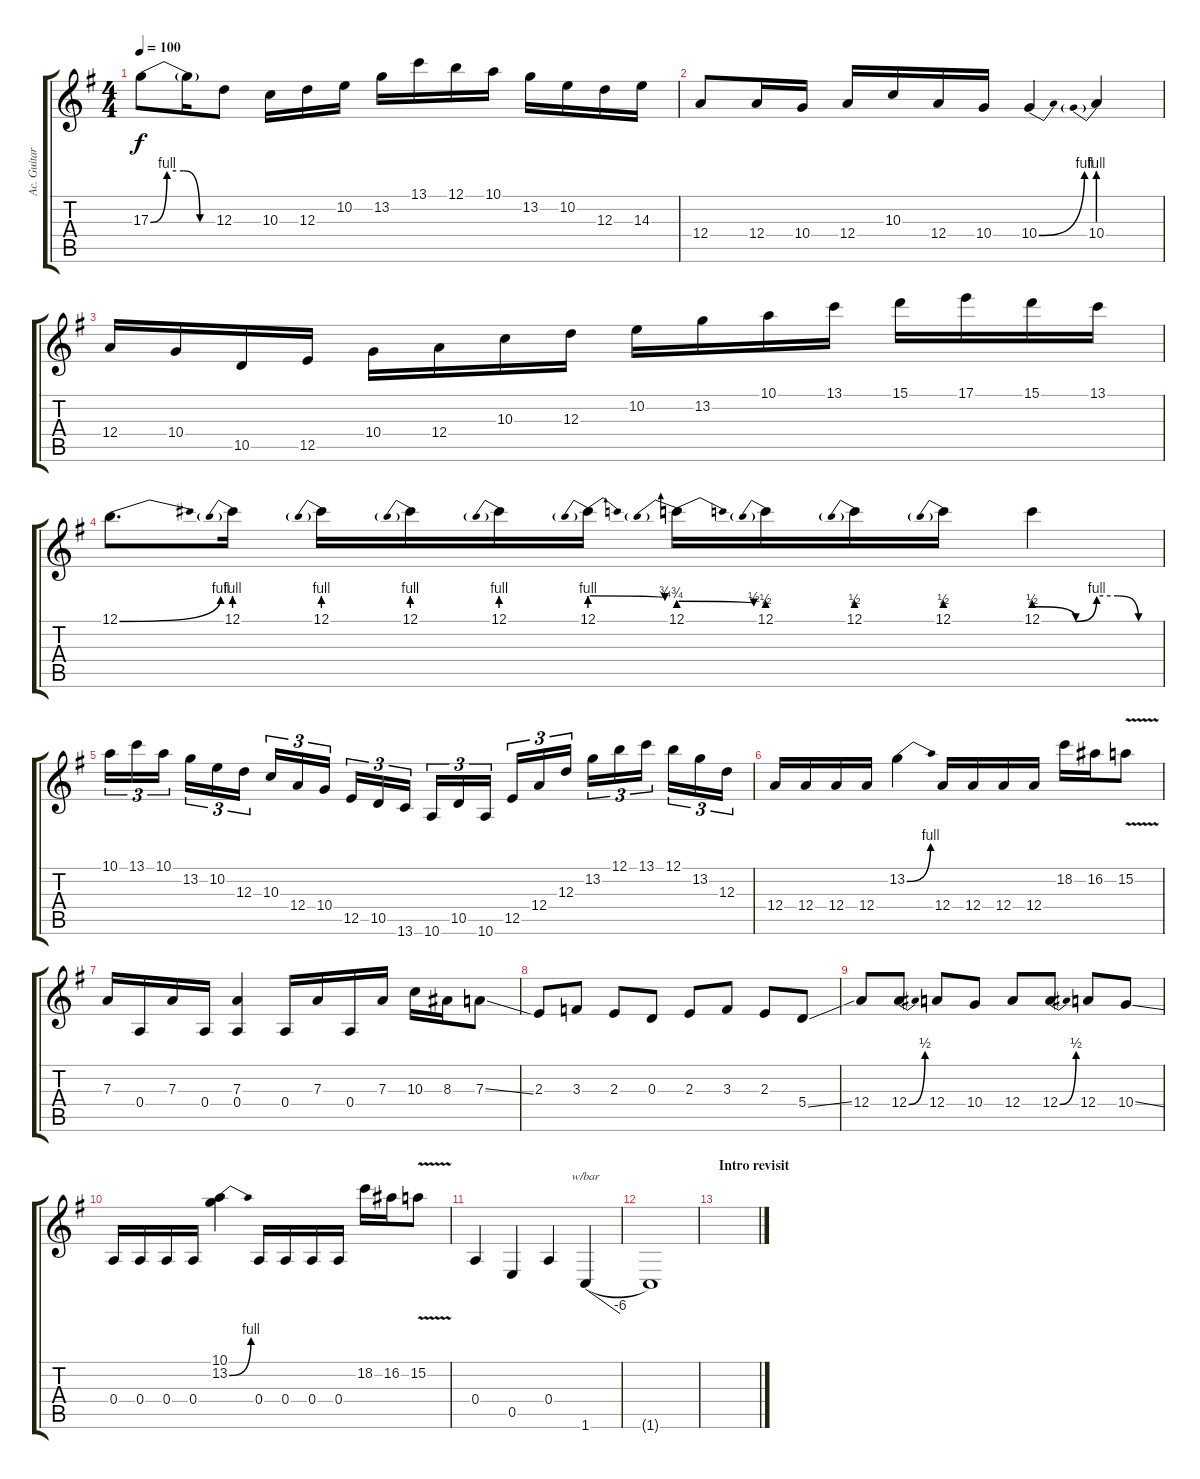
\track ("Ac. Guitar" "Ac. Guitar") {instrument acousticguitarsteel}
\staff {score tabs}
\tuning (B3 Gb3 D3 A2 E2 B1) {hide}
\ts (4 4)
\tempo 100
\clef g2
\ks eminor
17.3{be (custom 0 0 15 4 30 4 45 0 60 0)}.8{dy f} 17.3{t}.16 12.3.8 10.3.16 12.3.16 10.2.16 13.2.16 13.1.16 12.1.16 10.1.16 13.2.16 10.2.16 12.3.16 14.3.16 |
12.4.8 12.4.16 10.4.16 12.4.16 10.3.16 12.4.16 10.4.16 10.4{be (bend 0 0 60 4)}.4 10.4{be (prebend 0 4 60 4)}.4 |
12.4.16 10.4.16 10.5.16 12.5.16 10.4.16 12.4.16 10.3.16 12.3.16 10.2.16 13.2.16 10.1.16 13.1.16 15.1.16 17.1.16 15.1.16 13.1.16 |
12.1{be (bend 0 0 60 4)}.8{d} 12.1{be (prebend 0 4 60 4)}.16 12.1{be (prebend 0 4 60 4)}.16 12.1{be (prebend 0 4 60 4)}.16 12.1{be (prebend 0 4 60 4)}.16 12.1{be (prebendrelease 0 4 60 3)}.16 12.1{be (prebendrelease 0 3 60 2)}.16 12.1{be (prebend 0 2 60 2)}.16 12.1{be (prebend 0 2 60 2)}.16 12.1{be (prebend 0 2 60 2)}.16 12.1{be (custom 0 2 20 0 30 4 40 4 50 0 60 0)}.4 |
10.1.16{tu (3 2)} 13.1.16{tu (3 2)} 10.1.16{tu (3 2)} 13.2.16{tu (3 2)} 10.2.16{tu (3 2)} 12.3.16{tu (3 2)} 10.3.16{tu (3 2)} 12.4.16{tu (3 2)} 10.4.16{tu (3 2)} 12.5.16{tu (3 2)} 10.5.16{tu (3 2)} 13.6.16{tu (3 2)} 10.6.16{tu (3 2)} 10.5.16{tu (3 2)} 10.6.16{tu (3 2)} 12.5.16{tu (3 2)} 12.4.16{tu (3 2)} 12.3.16{tu (3 2)} 13.2.16{tu (3 2)} 12.1.16{tu (3 2)} 13.1.16{tu (3 2)} 12.1.16{tu (3 2)} 13.2.16{tu (3 2)} 12.3.16{tu (3 2)} |
12.4.16 12.4.16 12.4.16 12.4.16 13.2{be (bend 0 0 60 4)}.4 12.4.16 12.4.16 12.4.16 12.4.16 18.2.16 16.2.16 15.2{v}.8 |
7.3.16 0.4.16 7.3.16 0.4.16 (7.3 0.4).4 0.4.16 7.3.16 0.4.16 7.3.16 10.3.16 8.3.16 7.3{ss}.8 |
2.3.8 3.3.8 2.3.8 0.3.8 2.3.8 3.3.8 2.3.8 5.4{ss}.8 |
12.4.8 12.4{be (bend 0 0 60 2)}.8 12.4.8 10.4.8 12.4.8 12.4{be (bend 0 0 60 2)}.8 12.4.8 10.4{ss}.8 |
0.4.16 0.4.16 0.4.16 0.4.16 (10.1 13.2{be (bend 0 0 60 4)}).4 0.4.16 0.4.16 0.4.16 0.4.16 18.2.16 16.2.16 15.2{v}.8 |
0.4.4 0.5.4 0.4.4 1.6.4{tbe (dive default 0 0 60 -24)} |
1.6{t}.1 |
\section ("" "Intro revisit")
